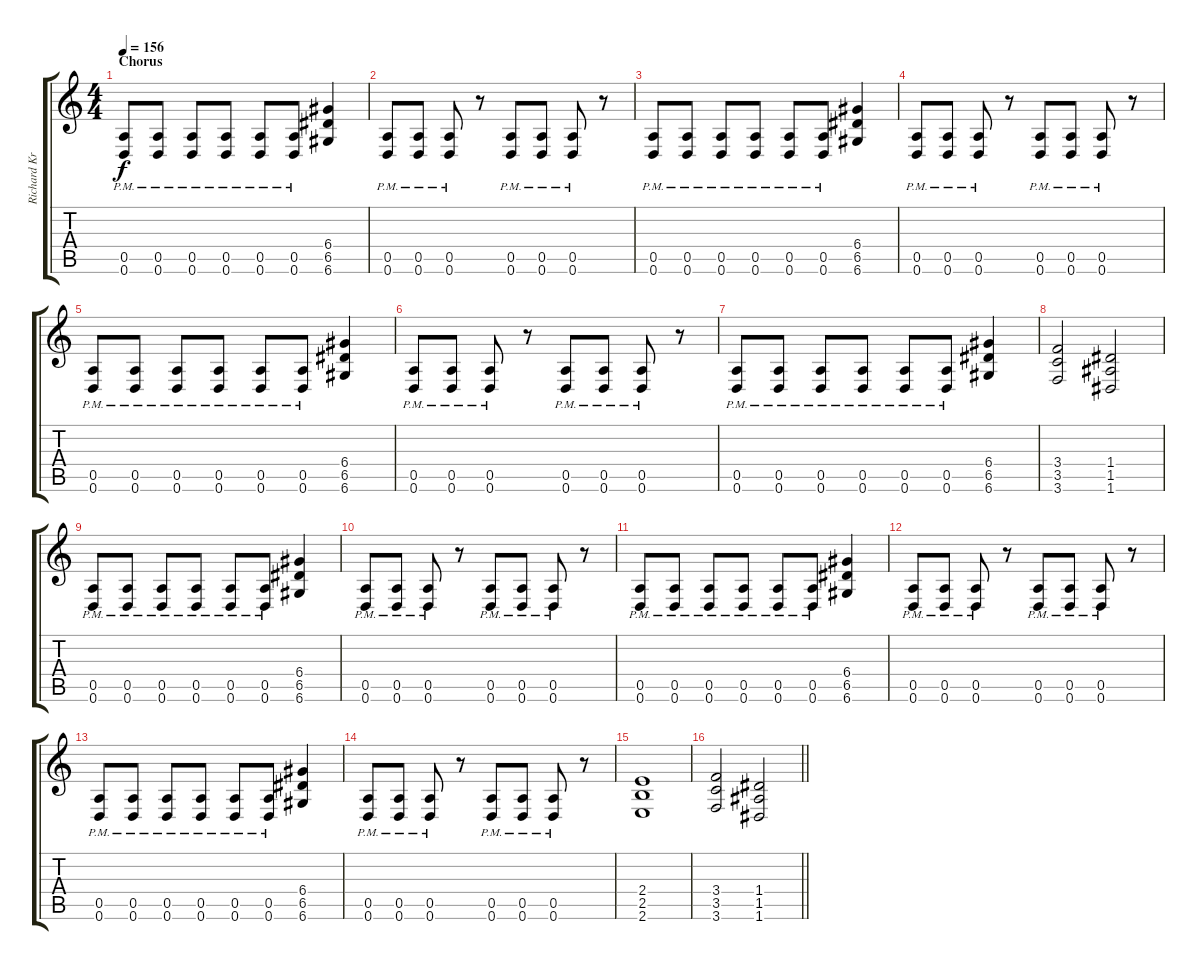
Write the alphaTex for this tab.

\track ("Richard Kruspe" "Richard Kr") {instrument distortionguitar}
\staff {score tabs}
\tuning (E4 B3 G3 D3 A2 D2) {hide}
\ts (4 4)
\section ("" "Chorus")
\tempo 156
\clef g2
\ks c
(0.5{pm} 0.6{pm}).8{dy f} (0.5{pm} 0.6{pm}).8 (0.5{pm} 0.6{pm}).8 (0.5{pm} 0.6{pm}).8 (0.5{pm} 0.6{pm}).8 (0.5{pm} 0.6{pm}).8 (6.4 6.5 6.6).4 |
(0.5{pm} 0.6{pm}).8 (0.5{pm} 0.6{pm}).8 (0.5{pm} 0.6{pm}).8 r.8 (0.5{pm} 0.6{pm}).8 (0.5{pm} 0.6{pm}).8 (0.5{pm} 0.6{pm}).8 r.8 |
(0.5{pm} 0.6{pm}).8 (0.5{pm} 0.6{pm}).8 (0.5{pm} 0.6{pm}).8 (0.5{pm} 0.6{pm}).8 (0.5{pm} 0.6{pm}).8 (0.5{pm} 0.6{pm}).8 (6.4 6.5 6.6).4 |
(0.5{pm} 0.6{pm}).8 (0.5{pm} 0.6{pm}).8 (0.5{pm} 0.6{pm}).8 r.8 (0.5{pm} 0.6{pm}).8 (0.5{pm} 0.6{pm}).8 (0.5{pm} 0.6{pm}).8 r.8 |
(0.5{pm} 0.6{pm}).8 (0.5{pm} 0.6{pm}).8 (0.5{pm} 0.6{pm}).8 (0.5{pm} 0.6{pm}).8 (0.5{pm} 0.6{pm}).8 (0.5{pm} 0.6{pm}).8 (6.4 6.5 6.6).4 |
(0.5{pm} 0.6{pm}).8 (0.5{pm} 0.6{pm}).8 (0.5{pm} 0.6{pm}).8 r.8 (0.5{pm} 0.6{pm}).8 (0.5{pm} 0.6{pm}).8 (0.5{pm} 0.6{pm}).8 r.8 |
(0.5{pm} 0.6{pm}).8 (0.5{pm} 0.6{pm}).8 (0.5{pm} 0.6{pm}).8 (0.5{pm} 0.6{pm}).8 (0.5{pm} 0.6{pm}).8 (0.5{pm} 0.6{pm}).8 (6.4 6.5 6.6).4 |
(3.4 3.5 3.6).2 (1.4 1.5 1.6).2 |
(0.5{pm} 0.6{pm}).8 (0.5{pm} 0.6{pm}).8 (0.5{pm} 0.6{pm}).8 (0.5{pm} 0.6{pm}).8 (0.5{pm} 0.6{pm}).8 (0.5{pm} 0.6{pm}).8 (6.4 6.5 6.6).4 |
(0.5{pm} 0.6{pm}).8 (0.5{pm} 0.6{pm}).8 (0.5{pm} 0.6{pm}).8 r.8 (0.5{pm} 0.6{pm}).8 (0.5{pm} 0.6{pm}).8 (0.5{pm} 0.6{pm}).8 r.8 |
(0.5{pm} 0.6{pm}).8 (0.5{pm} 0.6{pm}).8 (0.5{pm} 0.6{pm}).8 (0.5{pm} 0.6{pm}).8 (0.5{pm} 0.6{pm}).8 (0.5{pm} 0.6{pm}).8 (6.4 6.5 6.6).4 |
(0.5{pm} 0.6{pm}).8 (0.5{pm} 0.6{pm}).8 (0.5{pm} 0.6{pm}).8 r.8 (0.5{pm} 0.6{pm}).8 (0.5{pm} 0.6{pm}).8 (0.5{pm} 0.6{pm}).8 r.8 |
(0.5{pm} 0.6{pm}).8 (0.5{pm} 0.6{pm}).8 (0.5{pm} 0.6{pm}).8 (0.5{pm} 0.6{pm}).8 (0.5{pm} 0.6{pm}).8 (0.5{pm} 0.6{pm}).8 (6.4 6.5 6.6).4 |
(0.5{pm} 0.6{pm}).8 (0.5{pm} 0.6{pm}).8 (0.5{pm} 0.6{pm}).8 r.8 (0.5{pm} 0.6{pm}).8 (0.5{pm} 0.6{pm}).8 (0.5{pm} 0.6{pm}).8 r.8 |
(2.4 2.5 2.6).1 |
\barLineRight lightlight
(3.4 3.5 3.6).2 (1.4 1.5 1.6).2
